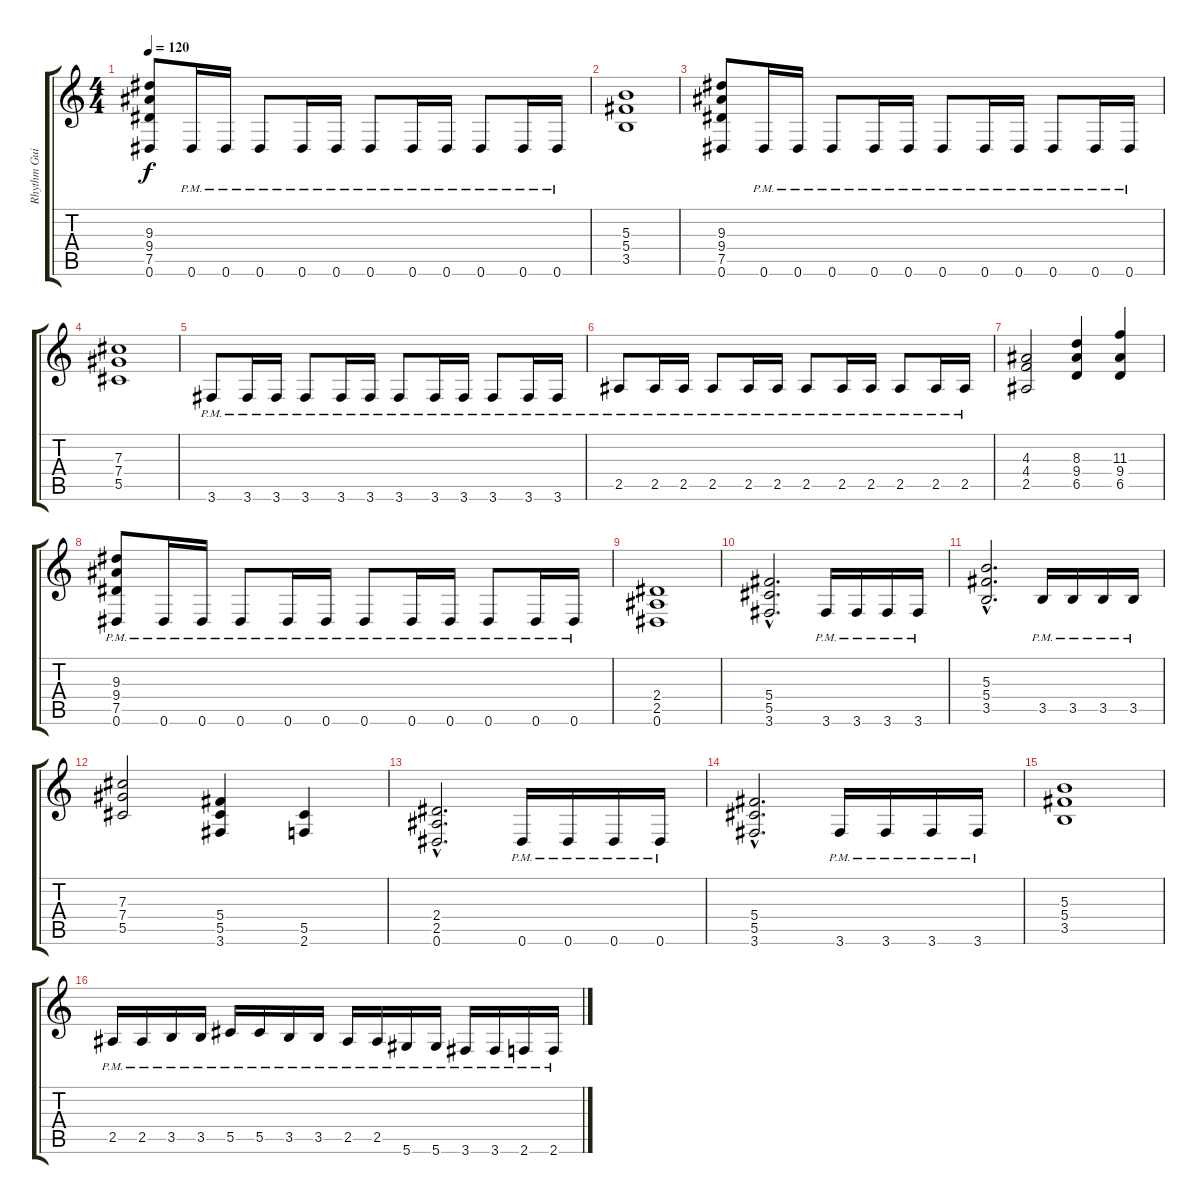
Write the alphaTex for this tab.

\track ("Rhythm Guitar" "Rhythm Gui") {instrument distortionguitar}
\staff {score tabs}
\tuning (Eb4 Bb3 Gb3 Db3 Ab2 Eb2) {hide}
\ts (4 4)
\tempo 120
\clef g2
\ks c
(9.3 9.4 7.5 0.6).8{dy f} 0.6{pm}.16 0.6{pm}.16 0.6{pm}.8 0.6{pm}.16 0.6{pm}.16 0.6{pm}.8 0.6{pm}.16 0.6{pm}.16 0.6{pm}.8 0.6{pm}.16 0.6{pm}.16 |
(5.3 5.4 3.5).1 |
(9.3 9.4 7.5 0.6).8 0.6{pm}.16 0.6{pm}.16 0.6{pm}.8 0.6{pm}.16 0.6{pm}.16 0.6{pm}.8 0.6{pm}.16 0.6{pm}.16 0.6{pm}.8 0.6{pm}.16 0.6{pm}.16 |
(7.3 7.4 5.5).1 |
3.6{pm}.8 3.6{pm}.16 3.6{pm}.16 3.6{pm}.8 3.6{pm}.16 3.6{pm}.16 3.6{pm}.8 3.6{pm}.16 3.6{pm}.16 3.6{pm}.8 3.6{pm}.16 3.6{pm}.16 |
2.5{pm}.8 2.5{pm}.16 2.5{pm}.16 2.5{pm}.8 2.5{pm}.16 2.5{pm}.16 2.5{pm}.8 2.5{pm}.16 2.5{pm}.16 2.5{pm}.8 2.5{pm}.16 2.5{pm}.16 |
(4.3 4.4 2.5).2 (8.3 9.4 6.5).4 (11.3 9.4 6.5).4 |
(9.3 9.4 7.5 0.6{pm}).8 0.6{pm}.16 0.6{pm}.16 0.6{pm}.8 0.6{pm}.16 0.6{pm}.16 0.6{pm}.8 0.6{pm}.16 0.6{pm}.16 0.6{pm}.8 0.6{pm}.16 0.6{pm}.16 |
(2.4 2.5 0.6).1 |
(5.4{hac} 5.5{hac} 3.6{hac}).2{d} 3.6{pm}.16 3.6{pm}.16 3.6{pm}.16 3.6{pm}.16 |
(5.3{hac} 5.4{hac} 3.5{hac}).2{d} 3.5{pm}.16 3.5{pm}.16 3.5{pm}.16 3.5{pm}.16 |
(7.3 7.4 5.5).2 (5.4 5.5 3.6).4 (5.5 2.6).4 |
(2.4{hac} 2.5{hac} 0.6{hac}).2{d} 0.6{pm}.16 0.6{pm}.16 0.6{pm}.16 0.6{pm}.16 |
(5.4{hac} 5.5{hac} 3.6{hac}).2{d} 3.6{pm}.16 3.6{pm}.16 3.6{pm}.16 3.6{pm}.16 |
(5.3 5.4 3.5).1 |
2.5{pm}.16 2.5{pm}.16 3.5{pm}.16 3.5{pm}.16 5.5{pm}.16 5.5{pm}.16 3.5{pm}.16 3.5{pm}.16 2.5{pm}.16 2.5{pm}.16 5.6{pm}.16 5.6{pm}.16 3.6{pm}.16 3.6{pm}.16 2.6{pm}.16 2.6{pm}.16
